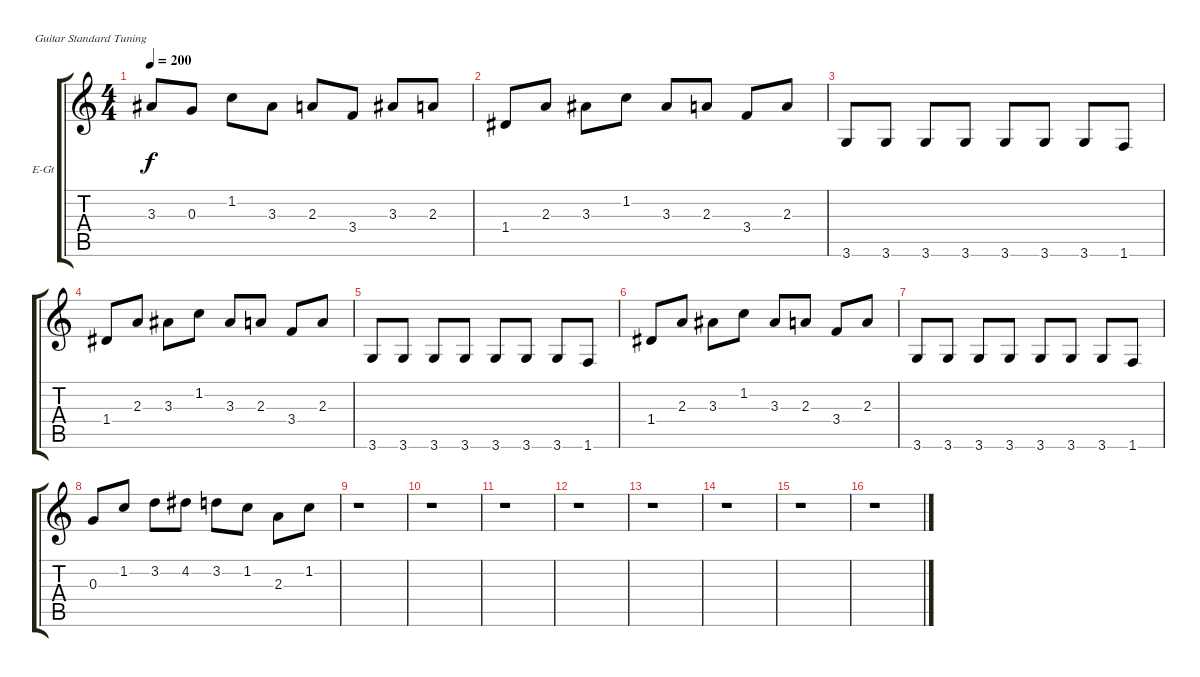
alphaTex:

\bracketExtendMode groupsimilarinstruments
\firstSystemTrackNameOrientation horizontal
\otherSystemsTrackNameOrientation horizontal
\track ("Овердрайв" "E-Gt") {instrument overdrivenguitar}
\staff {score tabs}
\tuning (E4 B3 G3 D3 A2 E2)
\ts (4 4)
\tempo 200
\clef g2
\ks c
3.3.8{dy f} 0.3.8 1.2.8 3.3.8 2.3.8 3.4.8 3.3.8 2.3.8 |
1.4.8 2.3.8 3.3.8 1.2.8 3.3.8 2.3.8 3.4.8 2.3.8 |
3.6.8 3.6.8 3.6.8 3.6.8 3.6.8 3.6.8 3.6.8 1.6.8 |
1.4.8 2.3.8 3.3.8 1.2.8 3.3.8 2.3.8 3.4.8 2.3.8 |
3.6.8 3.6.8 3.6.8 3.6.8 3.6.8 3.6.8 3.6.8 1.6.8 |
1.4.8 2.3.8 3.3.8 1.2.8 3.3.8 2.3.8 3.4.8 2.3.8 |
3.6.8 3.6.8 3.6.8 3.6.8 3.6.8 3.6.8 3.6.8 1.6.8 |
0.3.8 1.2.8 3.2.8 4.2.8 3.2.8 1.2.8 2.3.8 1.2.8 |
r.1 |
r.1 |
r.1 |
r.1 |
r.1 |
r.1 |
r.1 |
r.1
